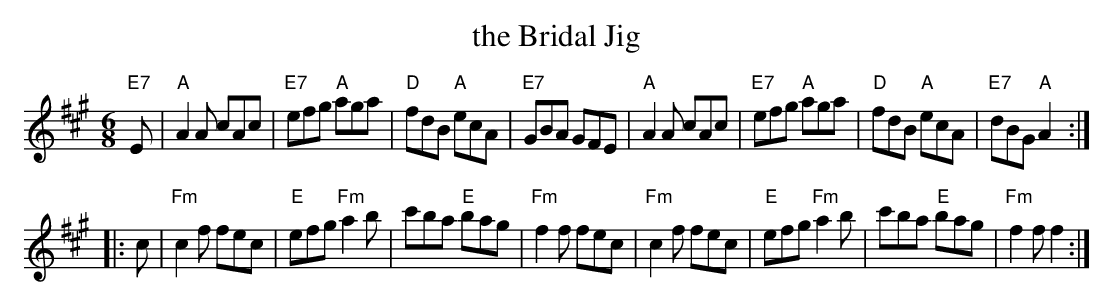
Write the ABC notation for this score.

X:1
T: the Bridal Jig
M: 6/8
L: 1/8
K: A
"E7"E \
| "A"A2A cAc | "E7"efg "A"aga | "D"fdB "A"ecA | "E7"GBA GFE \
| "A"A2A cAc | "E7"efg "A"aga | "D"fdB "A"ecA | "E7"dBG "A"A2 :|
K: F#m
|: c \
| "Fm"c2f fec | "E"efg "Fm"a2b | c'ba "E"bag | "Fm"f2f fec \
| "Fm"c2f fec | "E"efg "Fm"a2b | c'ba "E"bag | "Fm"f2f f2 :|
